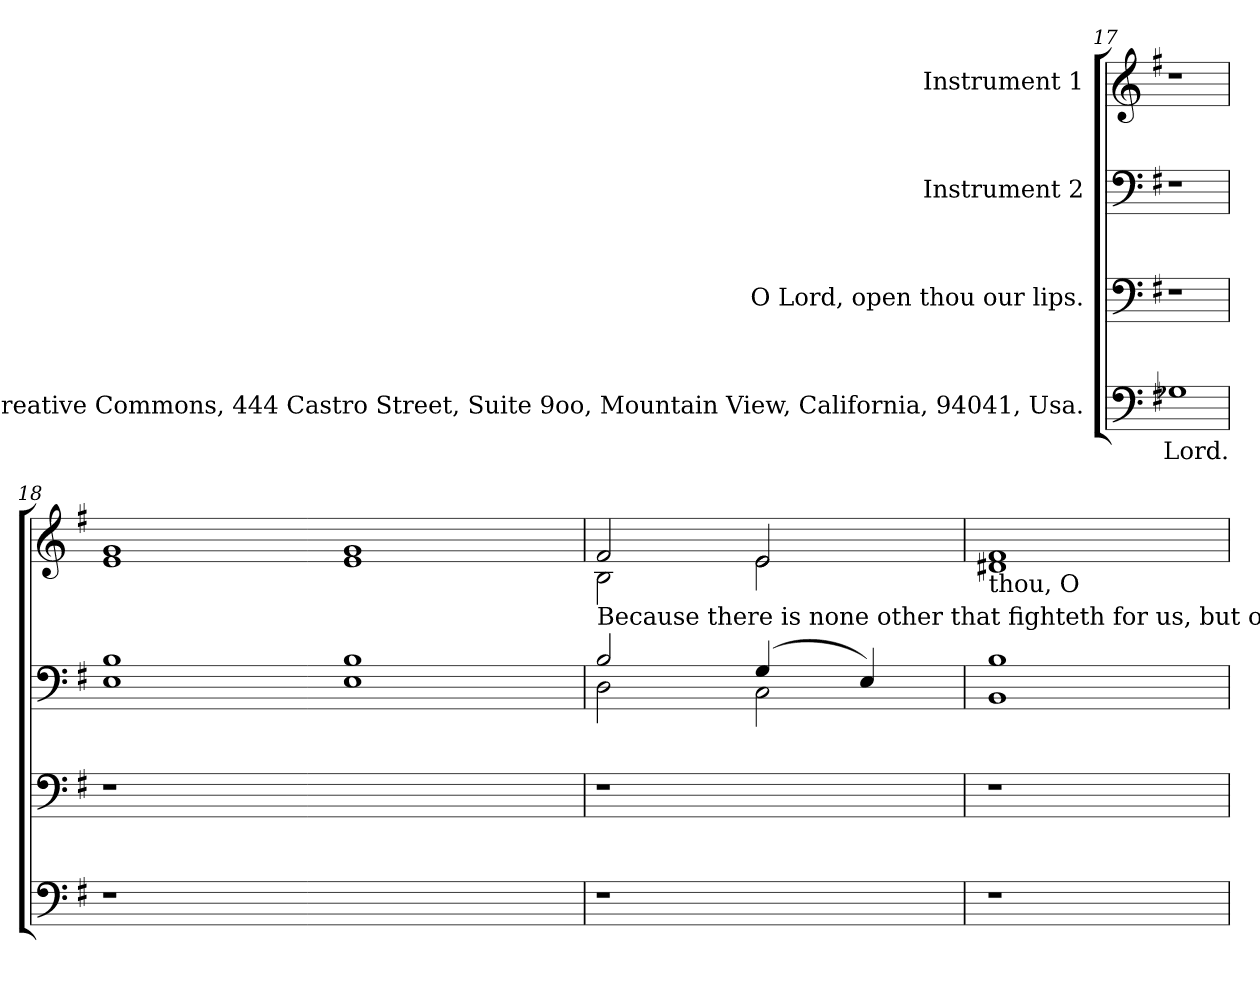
**kern	**text	**kern	**kern	**kern
*part4	*part4	*part3	*part2	*part1
*staff4	*staff4	*staff3	*staff2	*staff1
*I"or send a letter to Creative Commons, 444 Castro Street, Suite 9oo, Mountain View, California, 94041, Usa.	*	*I"O Lord, open thou our lips.	*I"Instrument 2	*I"Instrument 1
*clefF4	*	*clefF4	*clefF4	*clefG2
*ITrd2c3	*	*ITrd1c2	*	*ITrd1c2
*k[f#c#g#d#]	*	*k[b-]	*k[f#]	*k[b-]
*E:	*	*F:	*G:	*F:
=17	=17	=17	=17	=17
!	!LO:LY:b	!	!	!
1E-	Lord.	1r	1r	1r
!!LO:LB:g=z
=18!	=18!	=18!	=18!	=18!
1r	.	1r	1B 1E	1f 1d
1ryy	.	1ryy	1B 1E	1f 1d
=19	=19	=19	=19	=19
*	*	*	*^	*^
!	!	!	!	!	!LO:TX:b:t=Because there is none other that fighteth for us, but only	!
1r	.	1r	2B/	2D\	2e/	2A\
.	.	.	(>4G/	2C\	2d/	2d\
.	.	.	4E/)	.	.	.
*	*	*	*v	*v	*	*
*	*	*	*	*v	*v
=20	=20	=20	=20	=20
!	!	!	!	!LO:TX:b:t=thou, O
1r	.	1r	1B 1BB	1c#X 1e
=	=!	=!	=!	=!
*-	*-	*-	*-	*-
